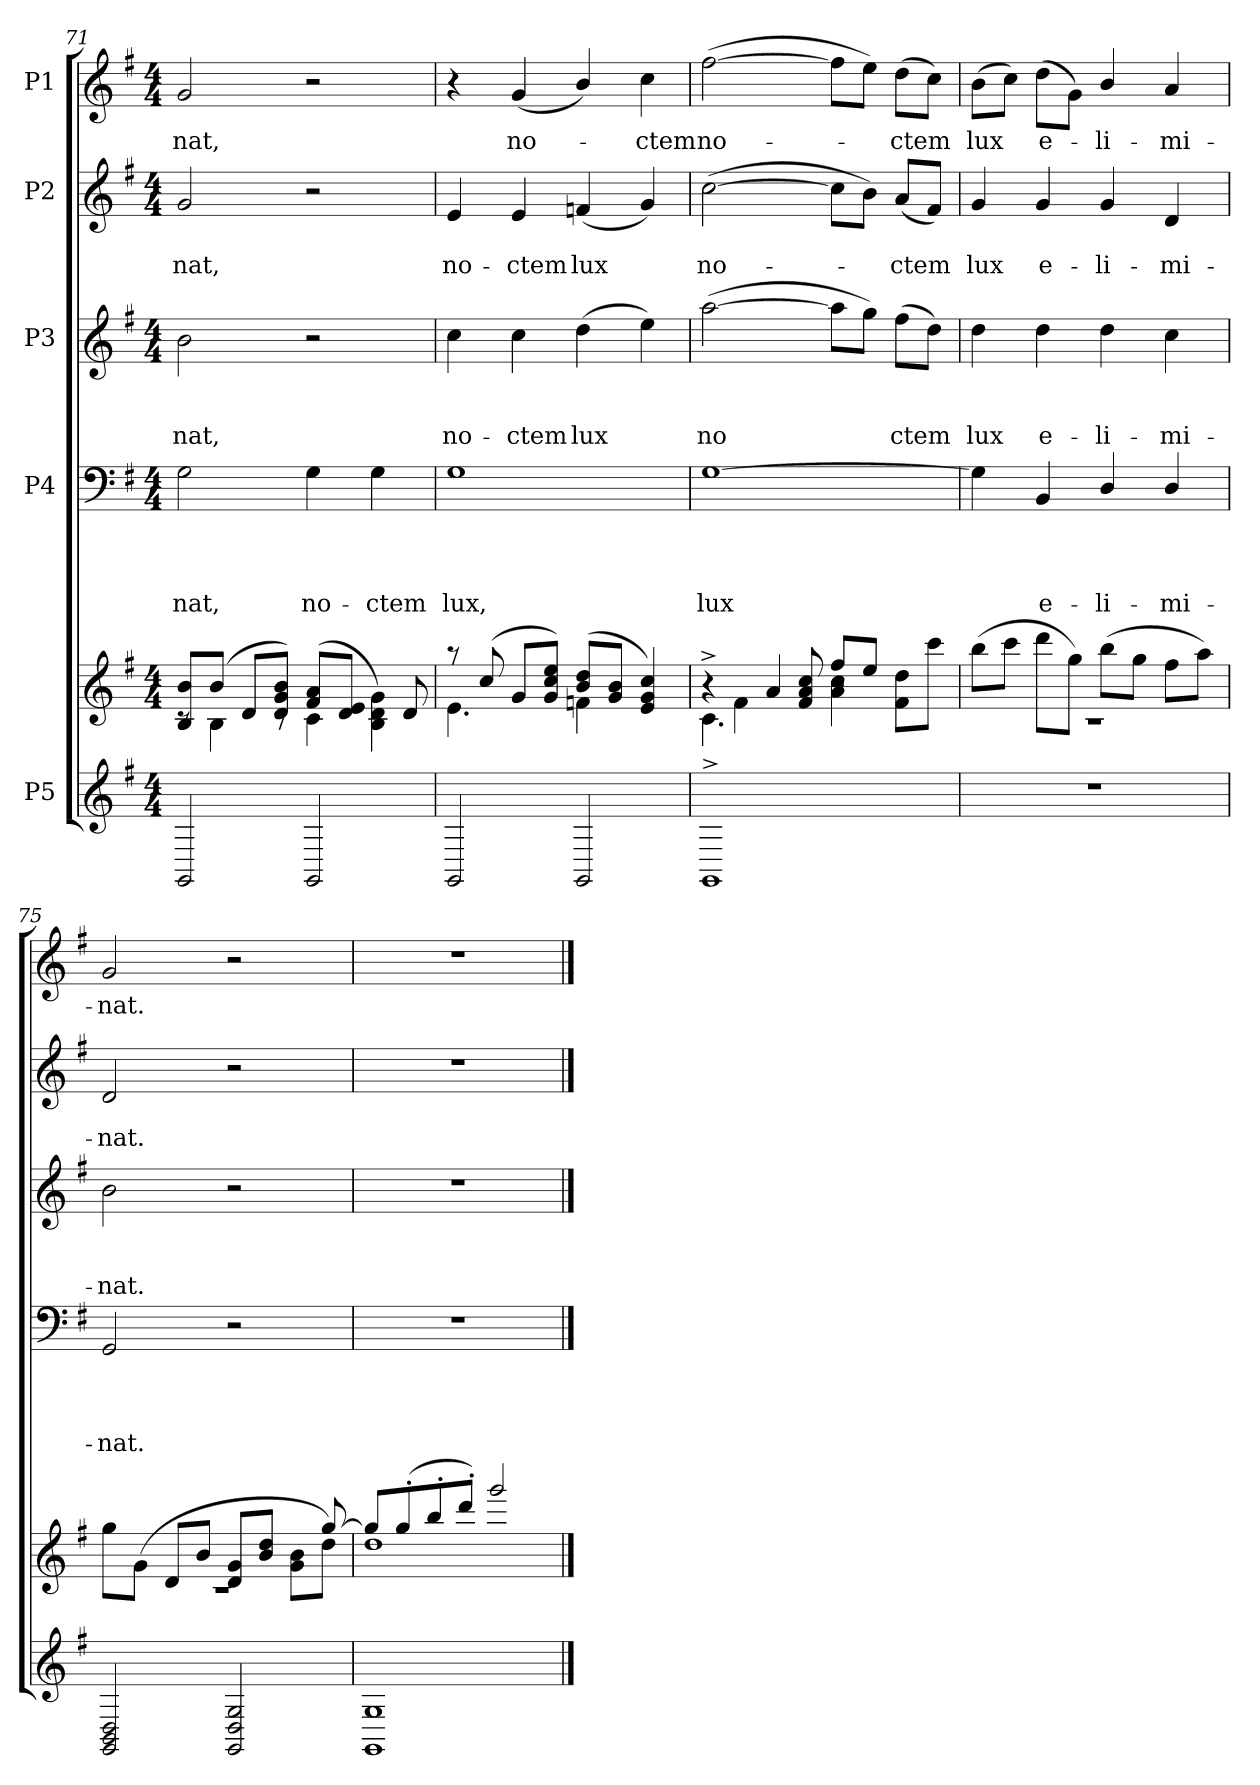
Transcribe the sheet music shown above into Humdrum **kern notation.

**kern	**kern	**kern	**text	**text	**text	**text	**kern	**text	**text	**text	**kern	**text	**text	**kern	**text
*part5	*part5	*part4	*part4	*part4	*part4	*part4	*part3	*part3	*part3	*part3	*part2	*part2	*part2	*part1	*part1
*staff6	*staff5	*staff4	*staff4	*staff4	*staff4	*staff4	*staff3	*staff3	*staff3	*staff3	*staff2	*staff2	*staff2	*staff1	*staff1
*I"P5	*	*I"P4	*	*	*	*	*I"P3	*	*	*	*I"P2	*	*	*I"P1	*
*clefG2	*clefG2	*clefF4	*	*	*	*	*clefG2	*	*	*	*clefG2	*	*	*clefG2	*
*k[f#]	*k[f#]	*k[f#]	*	*	*	*	*k[f#]	*	*	*	*k[f#]	*	*	*k[f#]	*
*G:	*G:	*G:	*	*	*	*	*G:	*	*	*	*G:	*	*	*G:	*
*M4/4	*M4/4	*M4/4	*	*	*	*	*M4/4	*	*	*	*M4/4	*	*	*M4/4	*
=71	=71	=71	=71	=71	=71	=71	=71	=71	=71	=71	=71	=71	=71	=71	=71
*^	*^	*	*	*	*	*	*	*	*	*	*	*	*	*	*
*	*^	*	*^	*	*	*	*	*	*	*	*	*	*	*	*	*	*
!	!	!	!	!	!	!	!	!	!	!LO:LY:b	!	!	!	!LO:LY:b	!	!	!LO:LY:b	!	!LO:LY:b
2GG/	1ryy	1ryy	8B/ 8b/L	8rc	1ryy	2G\	.	.	.	-nat,	2b\	.	.	-nat,	2g/	.	-nat,	2g/	-nat,
.	.	.	(>8b/J	4B\	.	.	.	.	.	.	.	.	.	.	.	.	.	.	.
.	.	.	8d/L	.	.	.	.	.	.	.	.	.	.	.	.	.	.	.	.
.	.	.	8d/ 8g/ 8b/J)	8rc	.	.	.	.	.	.	.	.	.	.	.	.	.	.	.
!	!	!	!	!	!	!	!	!	!	!LO:LY:b	!	!	!	!	!	!	!	!	!
2GG/	.	.	(>8f#/ 8a/L	4c\	.	4G\	.	.	.	no-	2r	.	.	.	2r	.	.	2r	.
.	.	.	8d/ 8e/J	.	.	.	.	.	.	.	.	.	.	.	.	.	.	.	.
!	!	!	!	!	!	!	!	!	!	!LO:LY:b	!	!	!	!	!	!	!	!	!
.	.	.	4B\ 4d\ 4g\)	8rc	.	4G\	.	.	.	-ctem	.	.	.	.	.	.	.	.	.
.	.	.	.	8d/	.	.	.	.	.	.	.	.	.	.	.	.	.	.	.
!!LO:PB:g=z
=72	=72	=72	=72	=72	=72	=72	=72	=72	=72	=72	=72	=72	=72	=72	=72	=72	=72	=72	=72
!	!	!	!	!	!	!	!	!	!	!LO:LY:b	!	!	!	!LO:LY:b	!	!	!LO:LY:b	!	!
2GG/	1ryy	1ryy	8raa	4.e\	1ryy	1G	.	.	.	lux,	4cc\	.	.	no-	4e/	.	no-	4r	.
.	.	.	(<8cc/	.	.	.	.	.	.	.	.	.	.	.	.	.	.	.	.
!	!	!	!	!	!	!	!	!	!	!	!	!	!	!LO:LY:b	!	!	!LO:LY:b	!	!LO:LY:b
.	.	.	8g/L	.	.	.	.	.	.	.	4cc\	.	.	-ctem	4e/	.	-ctem	(<4g/	no-
.	.	.	8g/ 8cc/ 8ee/J)	8ryy	.	.	.	.	.	.	.	.	.	.	.	.	.	.	.
!	!	!	!	!	!	!	!	!	!	!	!	!	!	!LO:LY:b	!	!	!LO:LY:b	!	!
2GG/	.	.	(>8b/ 8dd/L	4fn\	.	.	.	.	.	.	(>4dd\	.	.	lux	(<4fn/	.	lux	4b/)	.
.	.	.	8g/ 8b/J	.	.	.	.	.	.	.	.	.	.	.	.	.	.	.	.
!	!	!	!	!	!	!	!	!	!	!	!	!	!	!	!	!	!	!	!LO:LY:b
.	.	.	4e/ 4g/ 4cc/)	4ryy	.	.	.	.	.	.	4ee\)	.	.	.	4g/)	.	.	4cc\	-ctem
=73	=73	=73	=73	=73	=73	=73	=73	=73	=73	=73	=73	=73	=73	=73	=73	=73	=73	=73	=73
!	!	!	!	!	!	!	!	!	!	!LO:LY:b	!	!	!	!LO:LY:b	!	!	!LO:LY:b	!	!LO:LY:b
1GG^<	1ryy	1ryy	4.c^<\	8ryy	4r	[>1G	.	.	.	lux	(>[>2aa\	.	.	no	(>[>2cc\	.	no-	(>[>2ff#\	no-
.	.	.	.	4f#\	.	.	.	.	.	.	.	.	.	.	.	.	.	.	.
.	.	.	.	.	4a/	.	.	.	.	.	.	.	.	.	.	.	.	.	.
.	.	.	8f#/ 8a/ 8cc/	8ryy	.	.	.	.	.	.	.	.	.	.	.	.	.	.	.
.	.	.	8ff#/L	4a\ 4cc\	2r	.	.	.	.	.	8aa\L]	.	.	.	8cc\L]	.	.	8ff#\L]	.
.	.	.	8ee/J	.	.	.	.	.	.	.	8gg\J)	.	.	.	8b\J)	.	.	8ee\J)	.
!	!	!	!	!	!	!	!	!	!	!	!	!	!	!LO:LY:b	!	!	!LO:LY:b	!	!LO:LY:b
.	.	.	8f#\ 8dd\L	4ryy	.	.	.	.	.	.	(>8ff#\L	.	.	ctem	(<8a/L	.	-ctem	(>8dd\L	-ctem
.	.	.	8ccc\J	.	.	.	.	.	.	.	8dd\J)	.	.	.	8f#/J)	.	.	8cc\J)	.
=74	=74	=74	=74	=74	=74	=74	=74	=74	=74	=74	=74	=74	=74	=74	=74	=74	=74	=74	=74
!	!	!	!	!	!	!	!	!	!	!	!	!	!	!LO:LY:b	!	!	!LO:LY:b	!	!LO:LY:b
1r	1ryy	1ryy	(>8bb\L	1rc	1ryy	4G\]	.	.	.	.	4dd\	.	.	lux	4g/	.	lux	(>8b\L	lux
.	.	.	8ccc\J	.	.	.	.	.	.	.	.	.	.	.	.	.	.	8cc\J)	.
!	!	!	!	!	!	!	!	!	!	!LO:LY:b	!	!	!	!LO:LY:b	!	!	!LO:LY:b	!	!LO:LY:b
.	.	.	8ddd\L	.	.	4BB/	.	.	.	e-	4dd\	.	.	e-	4g/	.	e-	(>8dd\L	e-
.	.	.	8gg\J)	.	.	.	.	.	.	.	.	.	.	.	.	.	.	8g\J)	.
!	!	!	!	!	!	!	!	!	!	!LO:LY:b	!	!	!	!LO:LY:b	!	!	!LO:LY:b	!	!LO:LY:b
.	.	.	(>8bb\L	.	.	4D/	.	.	.	-li-	4dd\	.	.	-li-	4g/	.	-li-	4b/	-li-
.	.	.	8gg\J	.	.	.	.	.	.	.	.	.	.	.	.	.	.	.	.
!	!	!	!	!	!	!	!	!	!	!LO:LY:b	!	!	!	!LO:LY:b	!	!	!LO:LY:b	!	!LO:LY:b
.	.	.	8ff#\L	.	.	4D/	.	.	.	-mi-	4cc\	.	.	-mi-	4d/	.	-mi-	4a/	-mi-
.	.	.	8aa\J)	.	.	.	.	.	.	.	.	.	.	.	.	.	.	.	.
=75	=75	=75	=75	=75	=75	=75	=75	=75	=75	=75	=75	=75	=75	=75	=75	=75	=75	=75	=75
!	!	!	!	!	!	!	!	!	!	!LO:LY:b	!	!	!	!LO:LY:b	!	!	!LO:LY:b	!	!LO:LY:b
2GG/ 2BB/ 2D/	1ryy	1ryy	8gg\L	1rc	2..ryy	2GG/	.	.	.	-nat.	2b\	.	.	-nat.	2d/	.	-nat.	2g/	-nat.
.	.	.	(>8g\J	.	.	.	.	.	.	.	.	.	.	.	.	.	.	.	.
.	.	.	8d/L	.	.	.	.	.	.	.	.	.	.	.	.	.	.	.	.
.	.	.	8b/J	.	.	.	.	.	.	.	.	.	.	.	.	.	.	.	.
2GG/ 2D/ 2G/	.	.	8d/ 8g/L	.	.	2r	.	.	.	.	2r	.	.	.	2r	.	.	2r	.
.	.	.	8b/ 8dd/J	.	.	.	.	.	.	.	.	.	.	.	.	.	.	.	.
.	.	.	8g\ 8b\L	.	.	.	.	.	.	.	.	.	.	.	.	.	.	.	.
.	.	.	8dd\J)	.	[<8gg/	.	.	.	.	.	.	.	.	.	.	.	.	.	.
=76	=76	=76	=76	=76	=76	=76	=76	=76	=76	=76	=76	=76	=76	=76	=76	=76	=76	=76	=76
1GG	1G	1ryy	1ryy	1dd	8gg/L]	1r	.	.	.	.	1r	.	.	.	1r	.	.	1r	.
.	.	.	.	.	(<8gg'>/	.	.	.	.	.	.	.	.	.	.	.	.	.	.
.	.	.	.	.	8bb'>/	.	.	.	.	.	.	.	.	.	.	.	.	.	.
.	.	.	.	.	8ddd'>/J)	.	.	.	.	.	.	.	.	.	.	.	.	.	.
.	.	.	.	.	2ggg/	.	.	.	.	.	.	.	.	.	.	.	.	.	.
*v	*v	*v	*	*	*	*	*	*	*	*	*	*	*	*	*	*	*	*	*
*	*v	*v	*v	*	*	*	*	*	*	*	*	*	*	*	*	*	*
==	==	==	==	==	==	==	==	==	==	==	==	==	==	==	==
*-	*-	*-	*-	*-	*-	*-	*-	*-	*-	*-	*-	*-	*-	*-	*-
